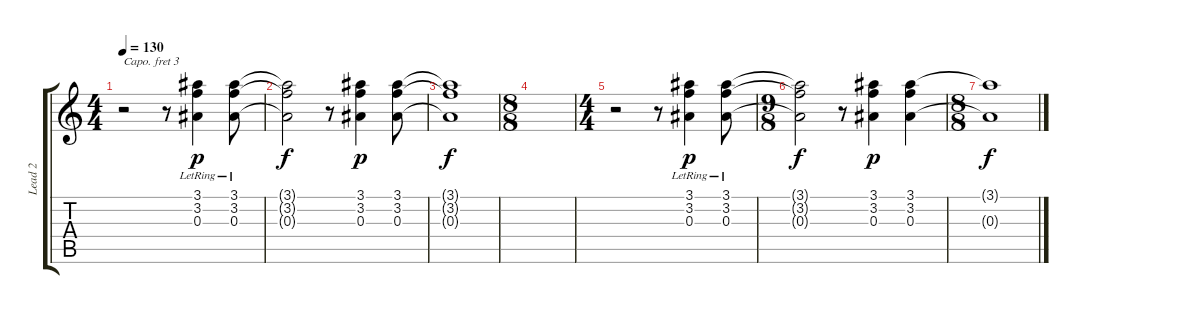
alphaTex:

\track ("Lead 2" "Lead 2") {instrument acousticguitarsteel}
\staff {score tabs}
\capo 3
\tuning (E4 B3 G3 D3 A2 D2) {hide}
\ts (4 4)
\tempo 130
\clef g2
\ks c
r.2{dy f} r.8 (3.1{lr} 3.2{lr} 0.3{lr}).4{dy p} (3.1 3.2{lr} 0.3).8 |
(3.1{t} 3.2{t} 0.3{t}).2{dy f} r.8 (3.1 3.2 0.3).4{dy p} (3.1 3.2 0.3).8 |
(3.1{t} 3.2{t} 0.3{t}).1{dy f} |
\ts (8 8)
|
\ts (4 4)
r.2 r.8 (3.1{lr} 3.2{lr} 0.3{lr}).4{dy p} (3.1 3.2{lr} 0.3).8 |
\ts (9 8)
(3.1{t} 3.2{t} 0.3{t}).2{dy f} r.8 (3.1 3.2 0.3).4{dy p} (3.1 3.2 0.3).4 |
\ts (8 8)
(3.1{t} 0.3{t}).1{dy f}
